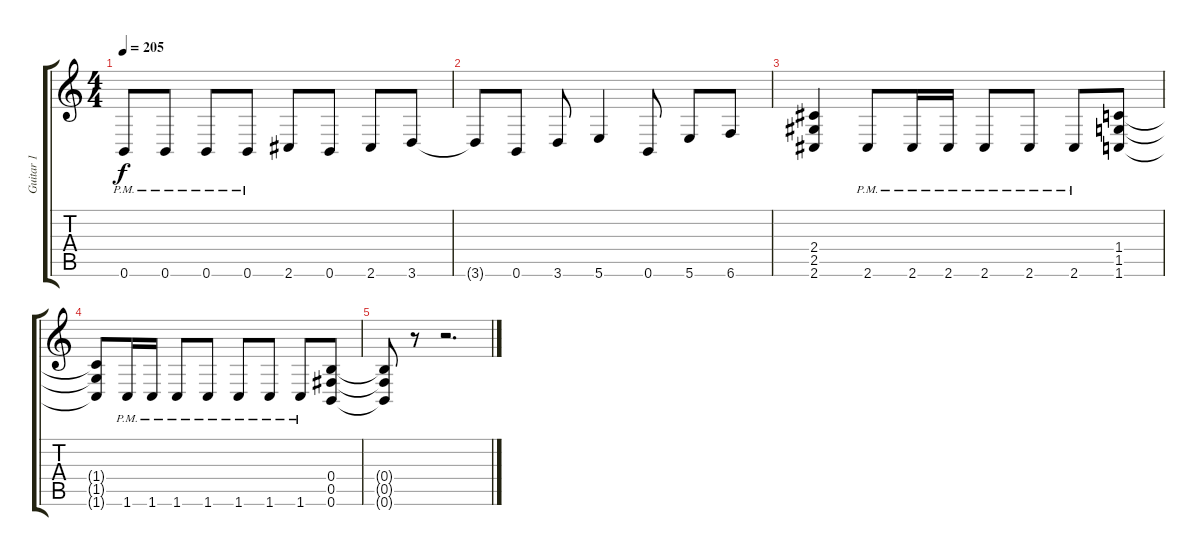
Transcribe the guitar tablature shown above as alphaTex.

\track ("Guitar 1" "Guitar 1") {instrument distortionguitar}
\staff {score tabs}
\tuning (Db4 Ab3 E3 B2 Gb2 B1) {hide}
\ts (4 4)
\tempo 205
\clef g2
\ks c
0.6{pm}.8{dy f} 0.6{pm}.8 0.6{pm}.8 0.6{pm}.8 2.6.8 0.6.8 2.6.8 3.6.8 |
3.6{t}.8 0.6.8 3.6.8 5.6.4 0.6.8 5.6.8 6.6.8 |
(2.4 2.5 2.6).4 2.6{pm}.8 2.6{pm}.16 2.6{pm}.16 2.6{pm}.8 2.6{pm}.8 2.6{pm}.8 (1.4 1.5 1.6).8 |
(1.4{t} 1.5{t} 1.6{t}).8 1.6{pm}.16 1.6{pm}.16 1.6{pm}.8 1.6{pm}.8 1.6{pm}.8 1.6{pm}.8 1.6{pm}.8 (0.4 0.5 0.6).8 |
(0.4{t} 0.5{t} 0.6{t}).8 r.8 r.2{d}
